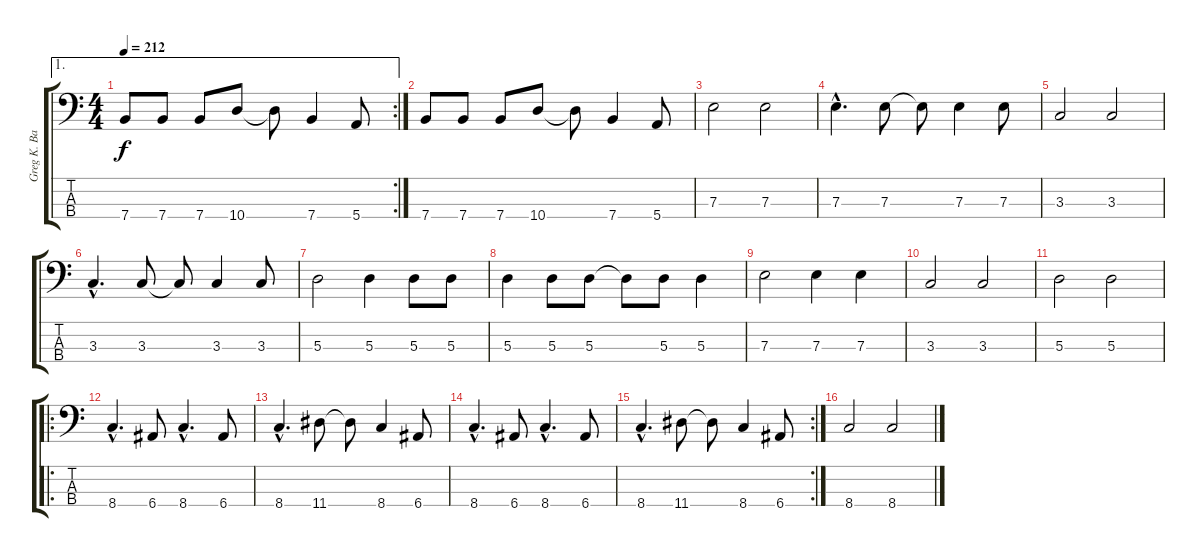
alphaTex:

\track ("Greg K. Bass" "Greg K. Ba") {instrument electricbasspick}
\staff {score tabs}
\tuning (G2 D2 A1 E1) {hide}
\ae 1
\rc 2
\ts (4 4)
\tempo 212
\clef f4
\ks c
7.4.8{dy f} 7.4.8 7.4.8 10.4.8 10.4{t}.8 7.4.4 5.4.8 |
7.4.8 7.4.8 7.4.8 10.4.8 10.4{t}.8 7.4.4 5.4.8 |
7.3.2 7.3.2 |
7.3{hac}.4{d} 7.3.8 7.3{t}.8 7.3.4 7.3.8 |
3.3.2 3.3.2 |
3.3{hac}.4{d} 3.3.8 3.3{t}.8 3.3.4 3.3.8 |
5.3.2 5.3.4 5.3.8 5.3.8 |
5.3.4 5.3.8 5.3.8 5.3{t}.8 5.3.8 5.3.4 |
7.3.2 7.3.4 7.3.4 |
3.3.2 3.3.2 |
5.3.2 5.3.2 |
\ro
8.4{hac}.4{d} 6.4.8 8.4{hac}.4{d} 6.4.8 |
8.4{hac}.4{d} 11.4.8 11.4{t}.8 8.4.4 6.4.8 |
8.4{hac}.4{d} 6.4.8 8.4{hac}.4{d} 6.4.8 |
\rc 2
8.4{hac}.4{d} 11.4.8 11.4{t}.8 8.4.4 6.4.8 |
8.4.2 8.4.2
